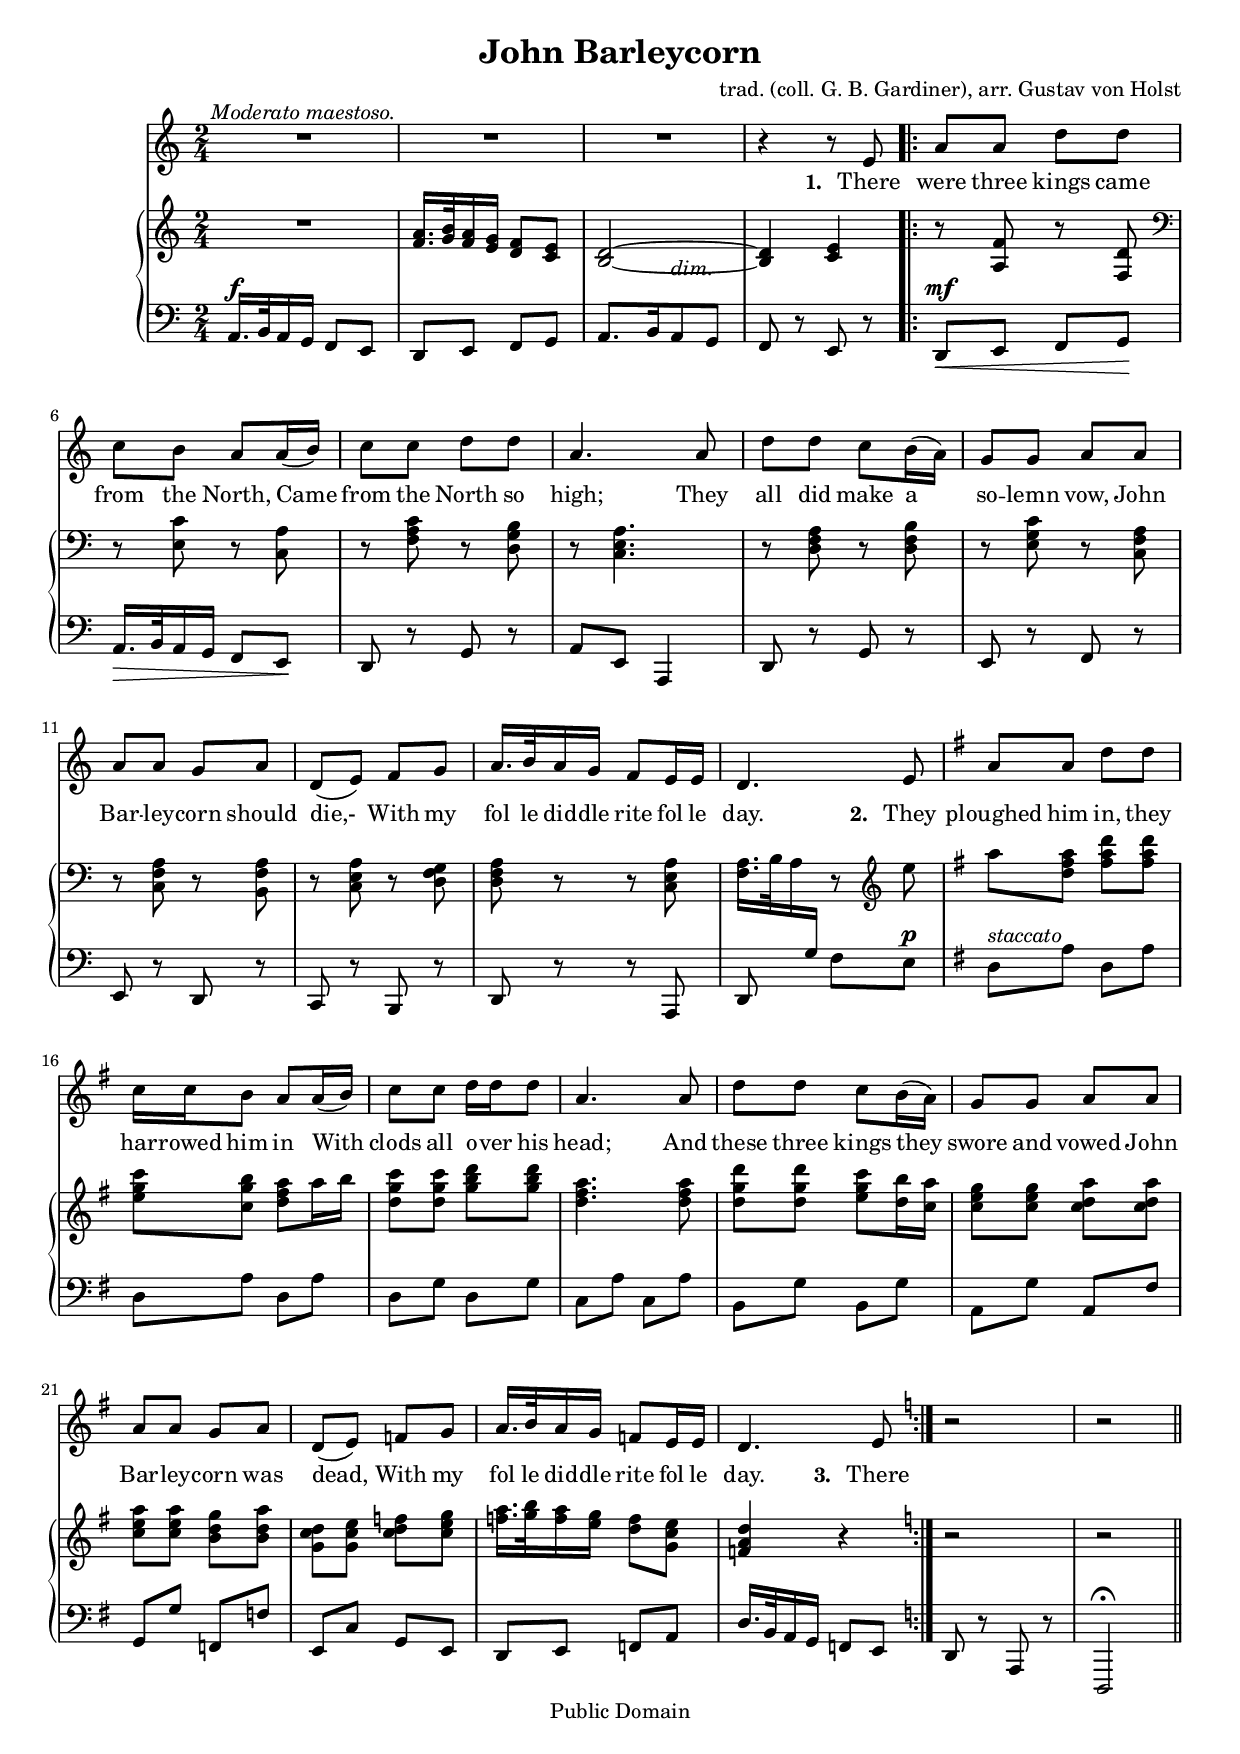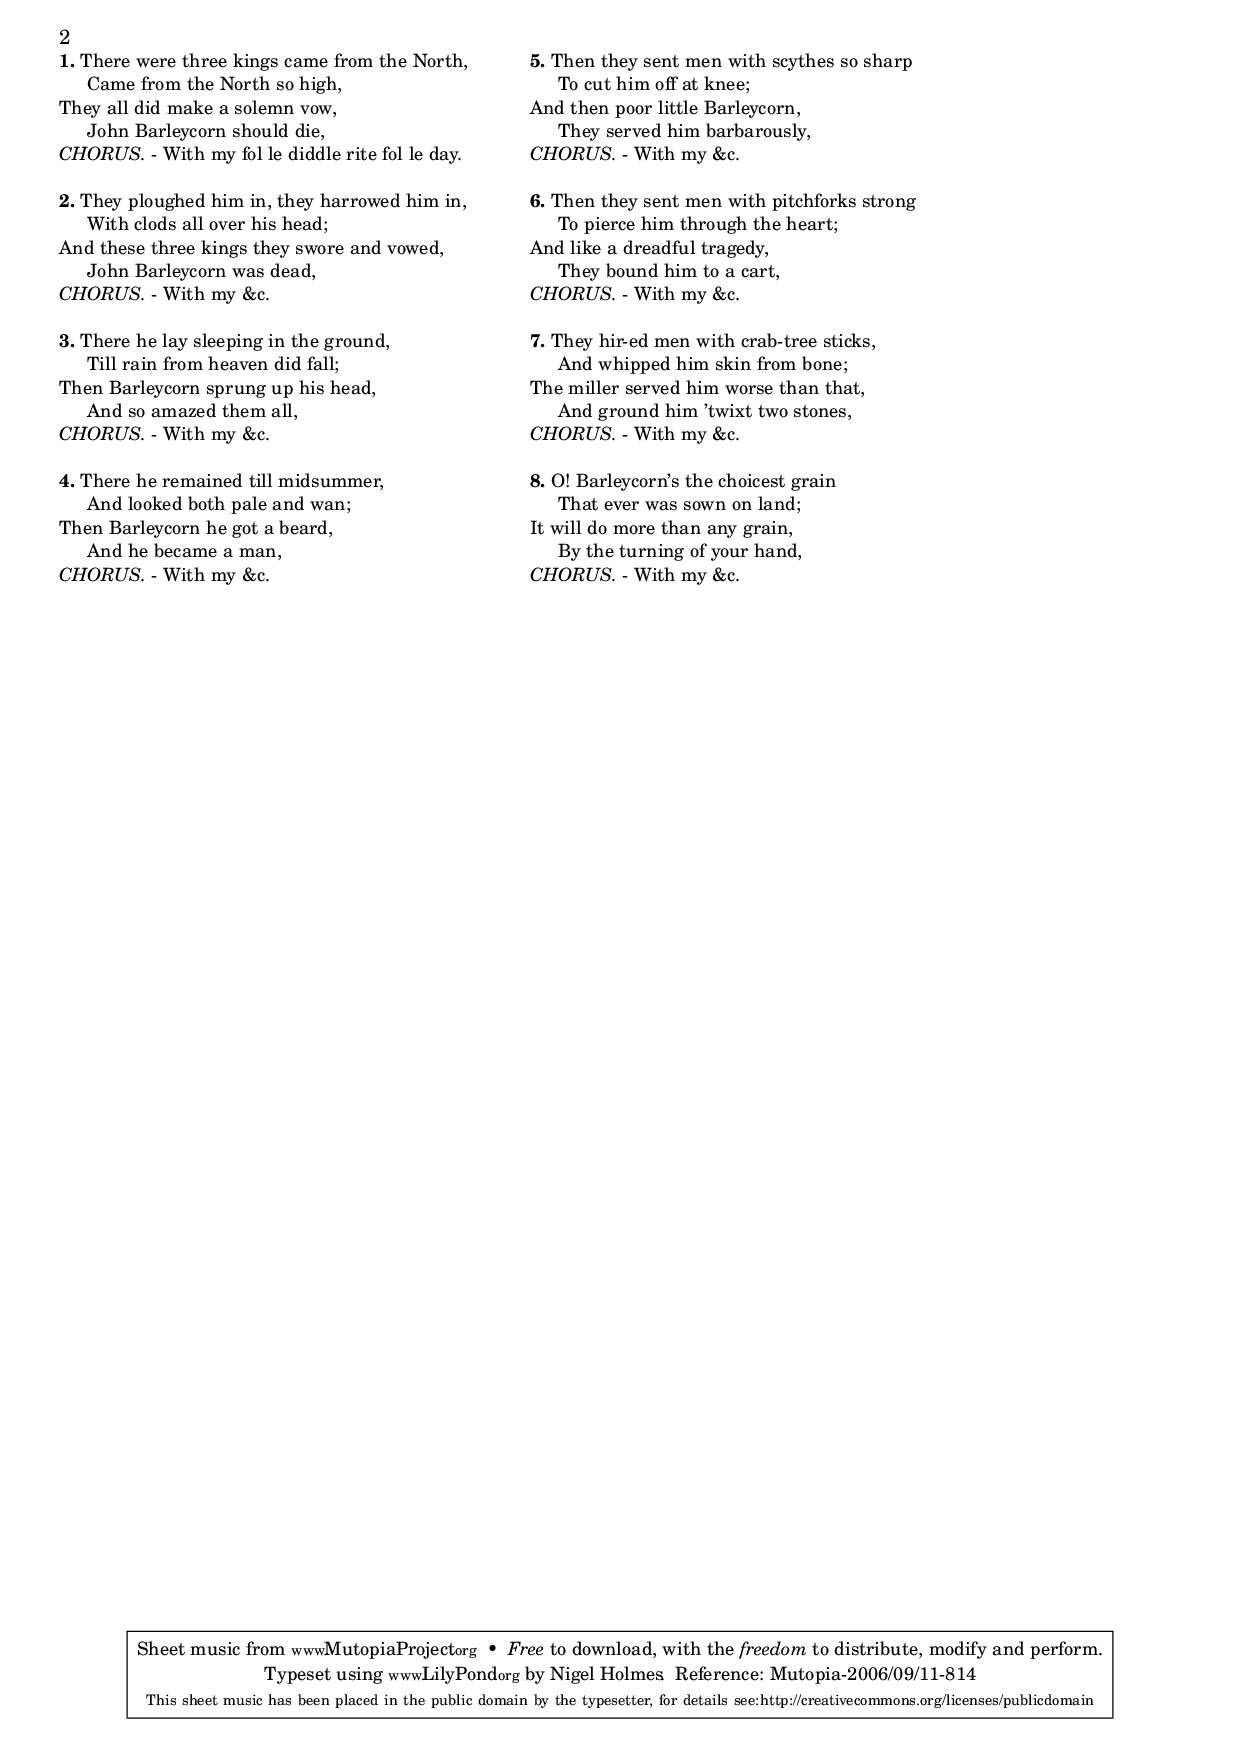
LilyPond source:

\version "2.18.0"
#(ly:set-option 'point-and-click #f)

\header {
    title = "John Barleycorn"
    composer = "trad. (coll. G. B. Gardiner), arr. Gustav von Holst"
    %instrument = "Voice, Piano"

   
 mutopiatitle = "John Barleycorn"
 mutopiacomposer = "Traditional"
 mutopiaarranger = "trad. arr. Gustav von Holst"
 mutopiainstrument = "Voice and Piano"
 date = "1909"
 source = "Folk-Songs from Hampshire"
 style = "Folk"
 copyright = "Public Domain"
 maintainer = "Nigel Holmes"
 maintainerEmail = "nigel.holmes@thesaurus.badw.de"
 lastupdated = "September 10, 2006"

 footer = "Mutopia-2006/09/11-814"
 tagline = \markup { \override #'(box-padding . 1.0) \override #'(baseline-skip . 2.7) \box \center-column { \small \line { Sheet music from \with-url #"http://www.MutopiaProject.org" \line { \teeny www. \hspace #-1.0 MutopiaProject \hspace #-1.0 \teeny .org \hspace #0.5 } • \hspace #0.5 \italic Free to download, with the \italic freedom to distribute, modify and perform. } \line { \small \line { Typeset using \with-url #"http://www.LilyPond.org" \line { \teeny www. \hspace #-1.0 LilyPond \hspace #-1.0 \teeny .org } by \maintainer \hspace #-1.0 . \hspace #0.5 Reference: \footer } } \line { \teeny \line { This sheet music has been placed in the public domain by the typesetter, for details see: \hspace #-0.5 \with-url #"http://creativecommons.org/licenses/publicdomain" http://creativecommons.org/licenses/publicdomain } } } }
}

%%%%%%%%%%%%%%%%%%%%%%%%%%%%%%%%%%%%%%%%%%%%%%%%%%%%%%%%%%%%%%%%%
% Note that the crescendo in the piano left hand part currently %
% prevents this from giving correct midi output.                %
%%%%%%%%%%%%%%%%%%%%%%%%%%%%%%%%%%%%%%%%%%%%%%%%%%%%%%%%%%%%%%%%%




#(set-global-staff-size 18)
\paper  {
    #(set-paper-size "a4")
    ragged-bottom = ##f
    }

melody = \relative c' \context Voice = "singer"
{
    \set Staff.midiInstrument = "flute"
     \key c\major
     \time 2/4
     \clef treble 
    
    R2^\markup {\italic {Moderato maestoso.}}
    R2*2 r4 r8 
    e8 
    \repeat volta 4 { \bar ".|:"
        a a d d c b a 
        a16 (b) c8 c d d a4.
        a8 d d c b16(a) g8 g a
        a a a g a d,(e)
        f g a16. b32 a16 g f8 e16 e d4. 
        e8 \key g\major a a d d c16 c b8 a a16(b) c8 c d16 d d8 a4.
        a8 d d c b16(a) g8 g a a a a g a d,(e)
        f g a16. b32 a16 g f8 e16 e d4. e8
 \once \override Score.BreakAlignment.break-align-orders = #(make-vector  3
          	  '(span-bar
          	  breathing-sign
          	  staff-bar
          	  key
          	  clef
          	  time-signature))
    \once \override Staff.KeyCancellation.X-offset = #-1
\key c\major \bar ":|."

     %\key c\major \bar ":|."
    }
    r2 r2
    
        \bar  "||"     
}

text = \lyricmode {
    \set stanza = "1. "
    There were three kings came from the North,
    Came from the North so high;
    They all did make a so -- lemn vow,
    John Bar -- ley -- corn should die,-
    With my fol le did -- dle rite fol le day. 
    
    \set stanza = "2. "
    They ploughed him in, they har -- rowed him in 
    With clods all o -- ver his head;
    And these three kings they swore and vowed
    John Bar -- ley -- corn was dead,
    With my fol le did -- dle rite fol le day.

    \set stanza = "3. "
    There
}

upper = \relative c'{
    \key c\major
    
    \override DynamicText.extra-offset = #'(0.0 . -2.5)
    R2_\f   <f a>16. [<g b>32 <f a>16 <e g>] <d f>8 <c e> <b d>2 ~<b d>4 <c e> 
    r8_\mf <a f'> r <f d'> 
    \clef bass    r <e c'> r <c a'> r <f a c> r <d g b> r <c e a>4.
    r8 <d f a> r <d f b> r <e g c> r <c f a> r <c f a> r  <b f' a> r <c e a> 
    % With my
    r <d f g> <d f a> r r <c e a> <f a>16. [b32 a16 \change Staff = bassclef g]  \change Staff = trebleclef r8  
    \clef treble e''_\p \key g\major
     \once \override TextScript.extra-offset = #'(0.0 . -2.5)
      a_\markup {\italic staccato} <d, fis a> <fis a d> <fis a d> |
        <e g c> <c g' b> <d fis a> 
    %With clods all
    a'16 b <d, g c>8 <d g c> <g b d> <g b d> <d fis a>4.
    <d fis a>8 <d g d'> <d g d'> <e g c> <d b'>16 <c a'> <c e g>8 <c e g> <c d a'> <c d a'> <c e a> <c e a> <b d g> <b d a'> <g c d> 
    %With my fol
    <g c e> <c d f> <c e g> <f a>16. [<g b>32 <f a>16 <e g>] <d f>8 <g, c e> <f a d>4 r 
    \once \override Staff.KeyCancellation.X-offset = #-1
\key c\major \bar ":|."

    \key c\major
    r2 r2
}


lower = \relative c{
    \key c\major
    \clef bass
    a16. [b32 a16 g] f8 e d e f g a8. [b16 
     \once \override TextScript.extra-offset = #'(0.0 . 2.5) 
     a8^\markup {\italic dim.} g] f r e 
    %There were
    r d_\< e f g_\! a16._\> [b32 a16 g] f8 e_\! d r g r a e a,4 d8 r g r e r f r e r d r c r
    %With my
    b r d r r a d s8 f'8 e
    \key g\major
    d a' d, a' d, a' d, a' d, g d g c, a' c, 
    %And these three kings
    a' b, g' b, g' a, g' a, fis' g, g' f,  f' e, c' 
    %WIth my
    g e d e f a d16. [b32 a16 g] f8 e 
    \once \override Staff.KeyCancellation.X-offset = #-1
\key c\major \bar ":|."

    \key c\major 
   d r a r d,2 \fermata   
}



\book{
\score{<<
    \new Staff<< \melody  >>
    \lyricsto "singer"\new Lyrics \text
    \context PianoStaff<<
        \context Staff = "trebleclef" << \upper>>
        \context Staff = "bassclef"  <<\lower>>
        >>
    >>
    \layout{}
    
  \midi {
    \tempo 8 = 60
    }


    }
\markup {\small \override #'(baseline-skip . 2.5){\column{
    \line {\bold 1. There were three kings came from the North,}
    \line {\hspace #3.0 Came from the North so high,}
    \line {They all did make a solemn vow,}
    \line {\hspace #3.0 John Barleycorn should die,}
    \line {\italic CHORUS. - With my fol le diddle rite fol le day.}
    \line {" "}
    \line {\bold 2. They ploughed him in, they harrowed him in,}
    \line {\hspace #3.0 With clods all over his head;}
    \line {And these three kings they swore and vowed,}
    \line {\hspace #3.0 John Barleycorn was dead,}
    \line {\italic CHORUS. - With my &c.}
    \line {" "}
    \line {\bold 3. There he lay sleeping in the ground,}
    \line {\hspace #3.0 Till rain from heaven did fall;}
    \line {Then Barleycorn sprung up his head,}
    \line {\hspace #3.0 And so amazed them all,}
    \line {\italic CHORUS. - With my &c.}
    \line {" "}
    \line {\bold 4. There he remained till midsummer,}
    \line {\hspace #3.0 And looked both pale and wan;}
    \line {Then Barleycorn he got a beard,}
    \line {\hspace #3.0 And he became a man,}
    \line {\italic CHORUS. - With my &c.} 
    }
    \hspace #6.0
    \column {
    \line {\bold 5. Then they sent men with scythes so sharp}
    \line {\hspace #3.0 To cut him off at knee;}
    \line {And then poor little Barleycorn,}
    \line {\hspace #3.0 They served him barbarously,}
    \line {\italic CHORUS. - With my &c.} 
    \line {" "}
    \line {\bold 6. Then they sent men with pitchforks strong}
    \line {\hspace #3.0 To pierce him through the heart;}
    \line {And like a dreadful tragedy,}
    \line {\hspace #3.0 They bound him to a cart,}
    \line {\italic CHORUS. - With my &c.} 
    \line {" "}
    \line {\bold 7. They hir-ed men with crab-tree sticks,}
    \line {\hspace #3.0 And whipped him skin from bone;}
    \line {The miller served him worse than that,}
    \line {\hspace #3.0 And ground him ’twixt two stones,}
    \line {\italic CHORUS. - With my &c.} 
    \line {" "}
    \line {\bold 8. O! Barleycorn’s the choicest grain}
    \line {\hspace #3.0 That ever was sown on land;}
    \line {It will do more than any grain,}
    \line {\hspace #3.0 By the turning of your hand,}
    \line {\italic CHORUS. - With my &c.} 
    }}
}
}



